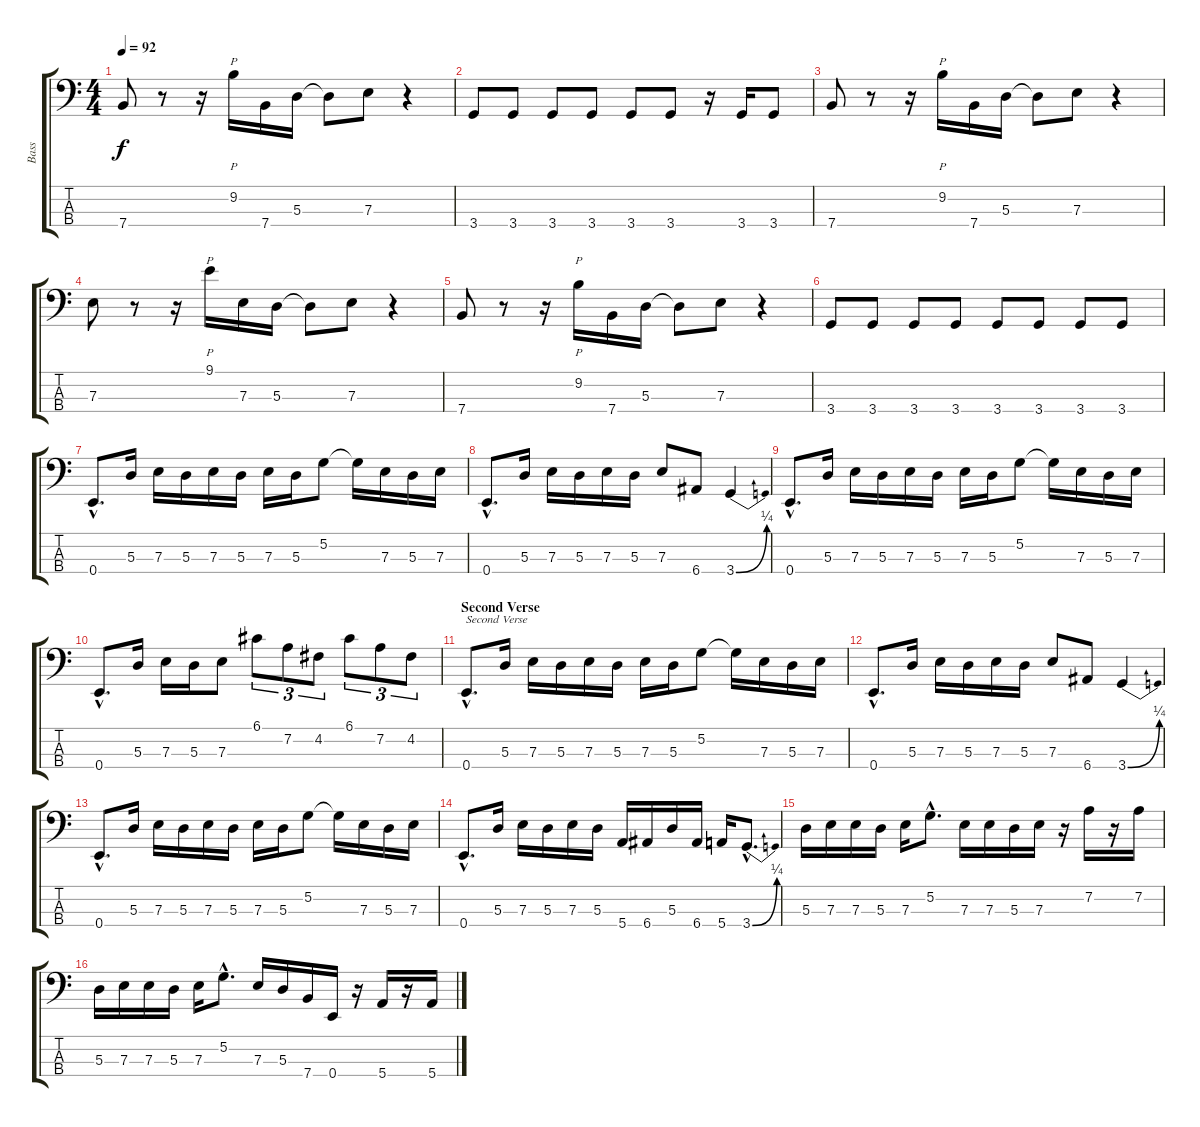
\track ("Bass" "Bass") {instrument electricbassfinger}
\staff {score tabs}
\tuning (G2 D2 A1 E1) {hide}
\ts (4 4)
\tempo 92
\clef f4
\ks c
7.4.8{dy f} r.8 r.16 9.2.16{p} 7.4.16 5.3.16 5.3{t}.8 7.3.8 r.4 |
3.4.8 3.4.8 3.4.8 3.4.8 3.4.8 3.4.8 r.16 3.4.16 3.4.8 |
7.4.8 r.8 r.16 9.2.16{p} 7.4.16 5.3.16 5.3{t}.8 7.3.8 r.4 |
7.3.8 r.8 r.16 9.1.16{p} 7.3.16 5.3.16 5.3{t}.8 7.3.8 r.4 |
7.4.8 r.8 r.16 9.2.16{p} 7.4.16 5.3.16 5.3{t}.8 7.3.8 r.4 |
3.4.8 3.4.8 3.4.8 3.4.8 3.4.8 3.4.8 3.4.8 3.4.8 |
0.4{hac}.8{d instrument electricbassfinger} 5.3.16 7.3.16 5.3.16 7.3.16 5.3.16 7.3.16 5.3.16 5.2.8 5.2{t}.16 7.3.16 5.3.16 7.3.16 |
0.4{hac}.8{d} 5.3.16 7.3.16 5.3.16 7.3.16 5.3.16 7.3.8 6.4.8 3.4{be (bend 0 0 60 1)}.4 |
0.4{hac}.8{d} 5.3.16 7.3.16 5.3.16 7.3.16 5.3.16 7.3.16 5.3.16 5.2.8 5.2{t}.16 7.3.16 5.3.16 7.3.16 |
0.4{hac}.8{d} 5.3.16 7.3.16 5.3.16 7.3.8 6.1.8{tu (3 2)} 7.2.8{tu (3 2)} 4.2.8{tu (3 2)} 6.1.8{tu (3 2)} 7.2.8{tu (3 2)} 4.2.8{tu (3 2)} |
\section ("" "Second Verse")
0.4{hac}.8{d txt "Second Verse"} 5.3.16 7.3.16 5.3.16 7.3.16 5.3.16 7.3.16 5.3.16 5.2.8 5.2{t}.16 7.3.16 5.3.16 7.3.16 |
0.4{hac}.8{d} 5.3.16 7.3.16 5.3.16 7.3.16 5.3.16 7.3.8 6.4.8 3.4{be (bend 0 0 60 1)}.4 |
0.4{hac}.8{d} 5.3.16 7.3.16 5.3.16 7.3.16 5.3.16 7.3.16 5.3.16 5.2.8 5.2{t}.16 7.3.16 5.3.16 7.3.16 |
0.4{hac}.8{d} 5.3.16 7.3.16 5.3.16 7.3.16 5.3.16 5.4.16 6.4.16 5.3.16 6.4.16 5.4.16 3.4{be (bend 0 0 60 1) hac}.8{d} |
5.3.16 7.3.16 7.3.16 5.3.16 7.3.16 5.2{hac}.8{d} 7.3.16 7.3.16 5.3.16 7.3.16 r.16 7.2.16 r.16 7.2.16 |
5.3.16 7.3.16 7.3.16 5.3.16 7.3.16 5.2{hac}.8{d} 7.3.16 5.3.16 7.4.16 0.4.16 r.16 5.4.16 r.16 5.4.16
